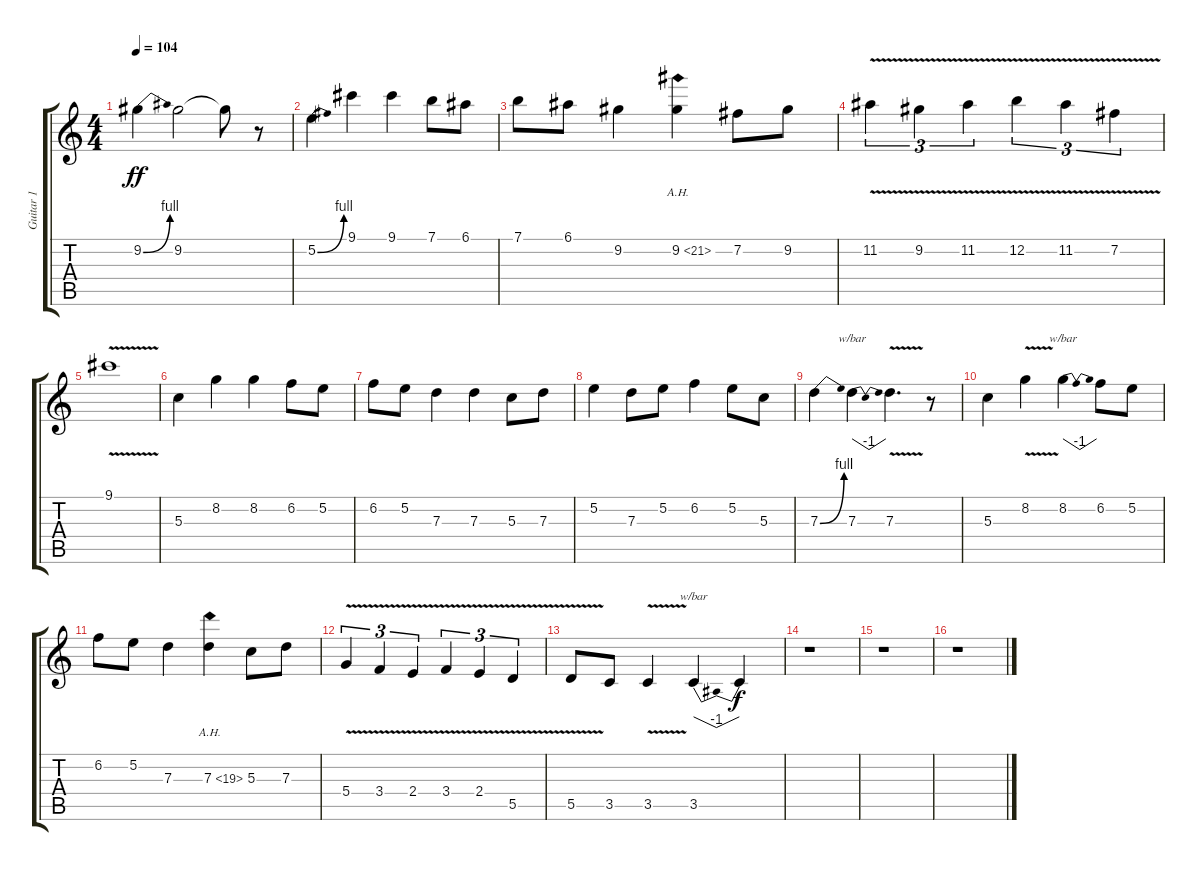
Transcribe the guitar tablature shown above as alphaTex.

\track ("Guitar 1" "Guitar 1") {instrument distortionguitar}
\staff {score tabs}
\tuning (E4 B3 G3 D3 A2 E2) {hide}
\ts (4 4)
\tempo 104
\clef g2
\ks c
9.2{be (bend 0 0 60 4)}.4{dy ff} 9.2.2 9.2{t}.8 r.8 |
5.2{be (bend 0 0 60 4)}.4 9.1.4 9.1.4 7.1.8 6.1.8 |
7.1.8 6.1.8 9.2.4 9.2{ah 12}.4 7.2.8 9.2.8 |
11.2{v}.4{tu (3 2)} 9.2{v}.4{tu (3 2)} 11.2{v}.4{tu (3 2)} 12.2{v}.4{tu (3 2)} 11.2{v}.4{tu (3 2)} 7.2{v}.4{tu (3 2)} |
9.1{v}.1 |
5.3.4 8.2.4 8.2.4 6.2.8 5.2.8 |
6.2.8 5.2.8 7.3.4 7.3.4 5.3.8 7.3.8 |
5.2.4 7.3.8 5.2.8 6.2.4 5.2.8 5.3.8 |
7.3{be (bend 0 0 60 4)}.4 7.3.4{tbe (dip default 0 0 30 -4 60 0)} 7.3{v}.4{d} r.8 |
5.3.4 8.2{v}.4 8.2.4{tbe (dip default 0 0 30 -4 60 0)} 6.2.8 5.2.8 |
6.2.8 5.2.8 7.3.4 7.3{ah 12}.4 5.3.8 7.3.8 |
5.4{v}.4{tu (3 2)} 3.4{v}.4{tu (3 2)} 2.4{v}.4{tu (3 2)} 3.4{v}.4{tu (3 2)} 2.4{v}.4{tu (3 2)} 5.5{v}.4{tu (3 2)} |
5.5{v}.8 3.5.8 3.5{v}.4 3.5.4{tbe (dip default 0 0 30 -4 60 0)} 3.5{t}.4{dy f} |
r.1 |
r.1 |
r.1
